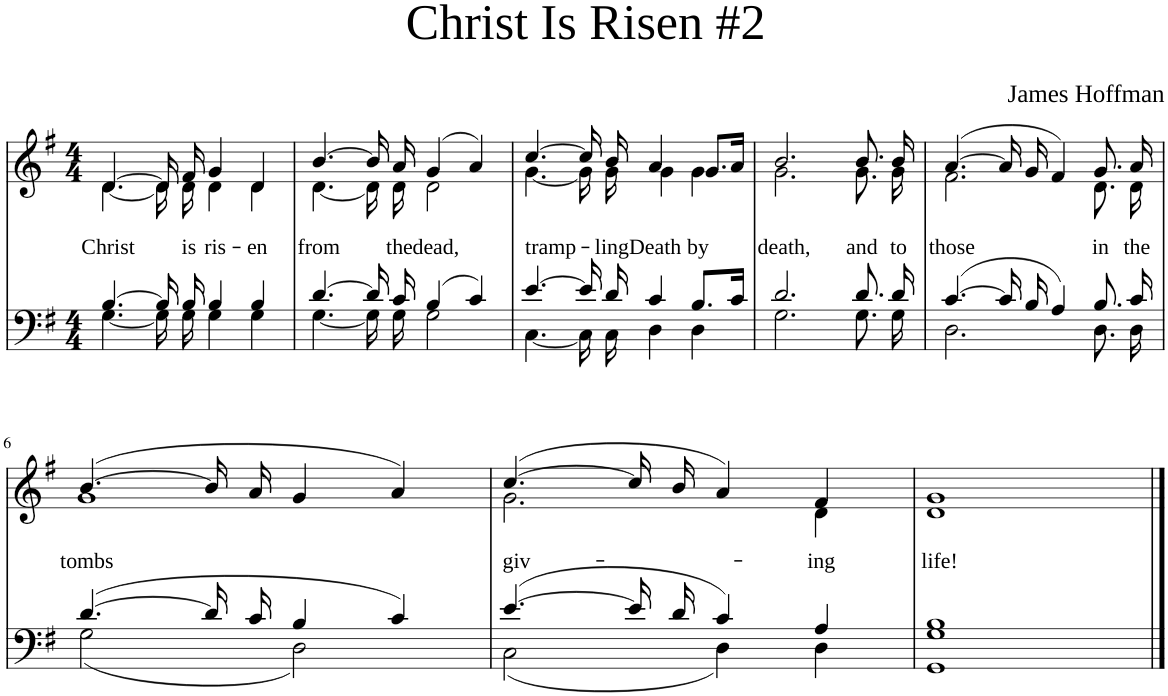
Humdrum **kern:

**kern	**kern	**text
*part1	*part1	*part1
*staff2	*staff1	*staff1
*I"Organ	*	*
*I'Org.	*	*
*clefF4	*clefG2	*
*k[f#]	*k[f#]	*
*M4/4	*M4/4	*
=1	=1	=1
*^	*	*
!	!	!	!LO:LY:b
*	*	*^	*
[4.B/	[4.G\	[4.d/	[4.d\	Christ
16B/]	16G\]	16d/]	16d\]	.
!	!	!	!	!LO:LY:b
16B/	16G\	16f#/	16d\	is
!	!	!	!	!LO:LY:b
4B/	4G\	4g/	4d\	ris-
!	!	!	!	!LO:LY:b
4B/	4G\	4d/	4d\	-en
=2	=2	=2	=2	=2
!	!	!	!	!LO:LY:b
[4.d/	[4.G\	[4.b/	[4.d\	from
16d/]	16G\]	16b/]	16d\]	.
!	!	!	!	!LO:LY:b
16c/	16G\	16a/	16d\	the
!	!	!	!	!LO:LY:b
4B/	2G\	(4g/	2d\	dead,
4c/	.	4a/)	.	.
=3	=3	=3	=3	=3
!	!	!	!	!LO:LY:b
[4.e/	[4.C\	[4.cc/	[4.g\	tramp-
16e/]	16C\]	16cc/]	16g\]	.
!	!	!	!	!LO:LY:b
16d/	16C\	16b/	16g\	-ling
!	!	!	!	!LO:LY:b
4c/	4D\	4a/	4g\	Death
!	!	!	!	!LO:LY:b
8.B/L	4D\	8.g/L	4g\	by
16c/Jk	.	16a/Jk	.	.
=4	=4	=4	=4	=4
!	!	!	!	!LO:LY:b
2.d/	2.G\	2.b/	2.g\	death,
!	!	!	!	!LO:LY:b
8.d/	8.G\	8.b/	8.g\	and
!	!	!	!	!LO:LY:b
16d/	16G\	16b/	16g\	to
=5	=5	=5	=5	=5
!	!	!	!	!LO:LY:b
[4.c/	2.D\	([4.a/	2.f#\	those
16c/]	.	16a/]	.	.
16B/	.	16g/	.	.
4A/	.	4f#/)	.	.
!	!	!	!	!LO:LY:b
8.B/	8.D\	8.g/	8.d\	in
!	!	!	!	!LO:LY:b
16c/	16D\	16a/	16d\	the
!!LO:LB:g=z	!!
=6	=6	=6	=6	=6
!	!	!	!	!LO:LY:b
[4.d/	2G\	([4.b/	1g	tombs
16d/]	.	16b/]	.	.
16c/	.	16a/	.	.
4B/	2D\	4g/	.	.
4c/	.	4a/)	.	.
=7	=7	=7	=7	=7
!	!	!	!	!LO:LY:b
[4.e/	2C\	([4.cc/	2.g\	giv-
16e/]	.	16cc/]	.	.
16d/	.	16b/	.	.
4c/	4D\	4a/)	.	.
!	!	!	!	!LO:LY:b
4A/	4D\	4f#/	4d\	-ing
=8	=8	=8	=8	=8
!	!	!	!	!LO:LY:b
1B	1GG 1G	1g	1d	life!
*v	*v	*	*	*
*	*v	*v	*
==	==	==
*-	*-	*-
